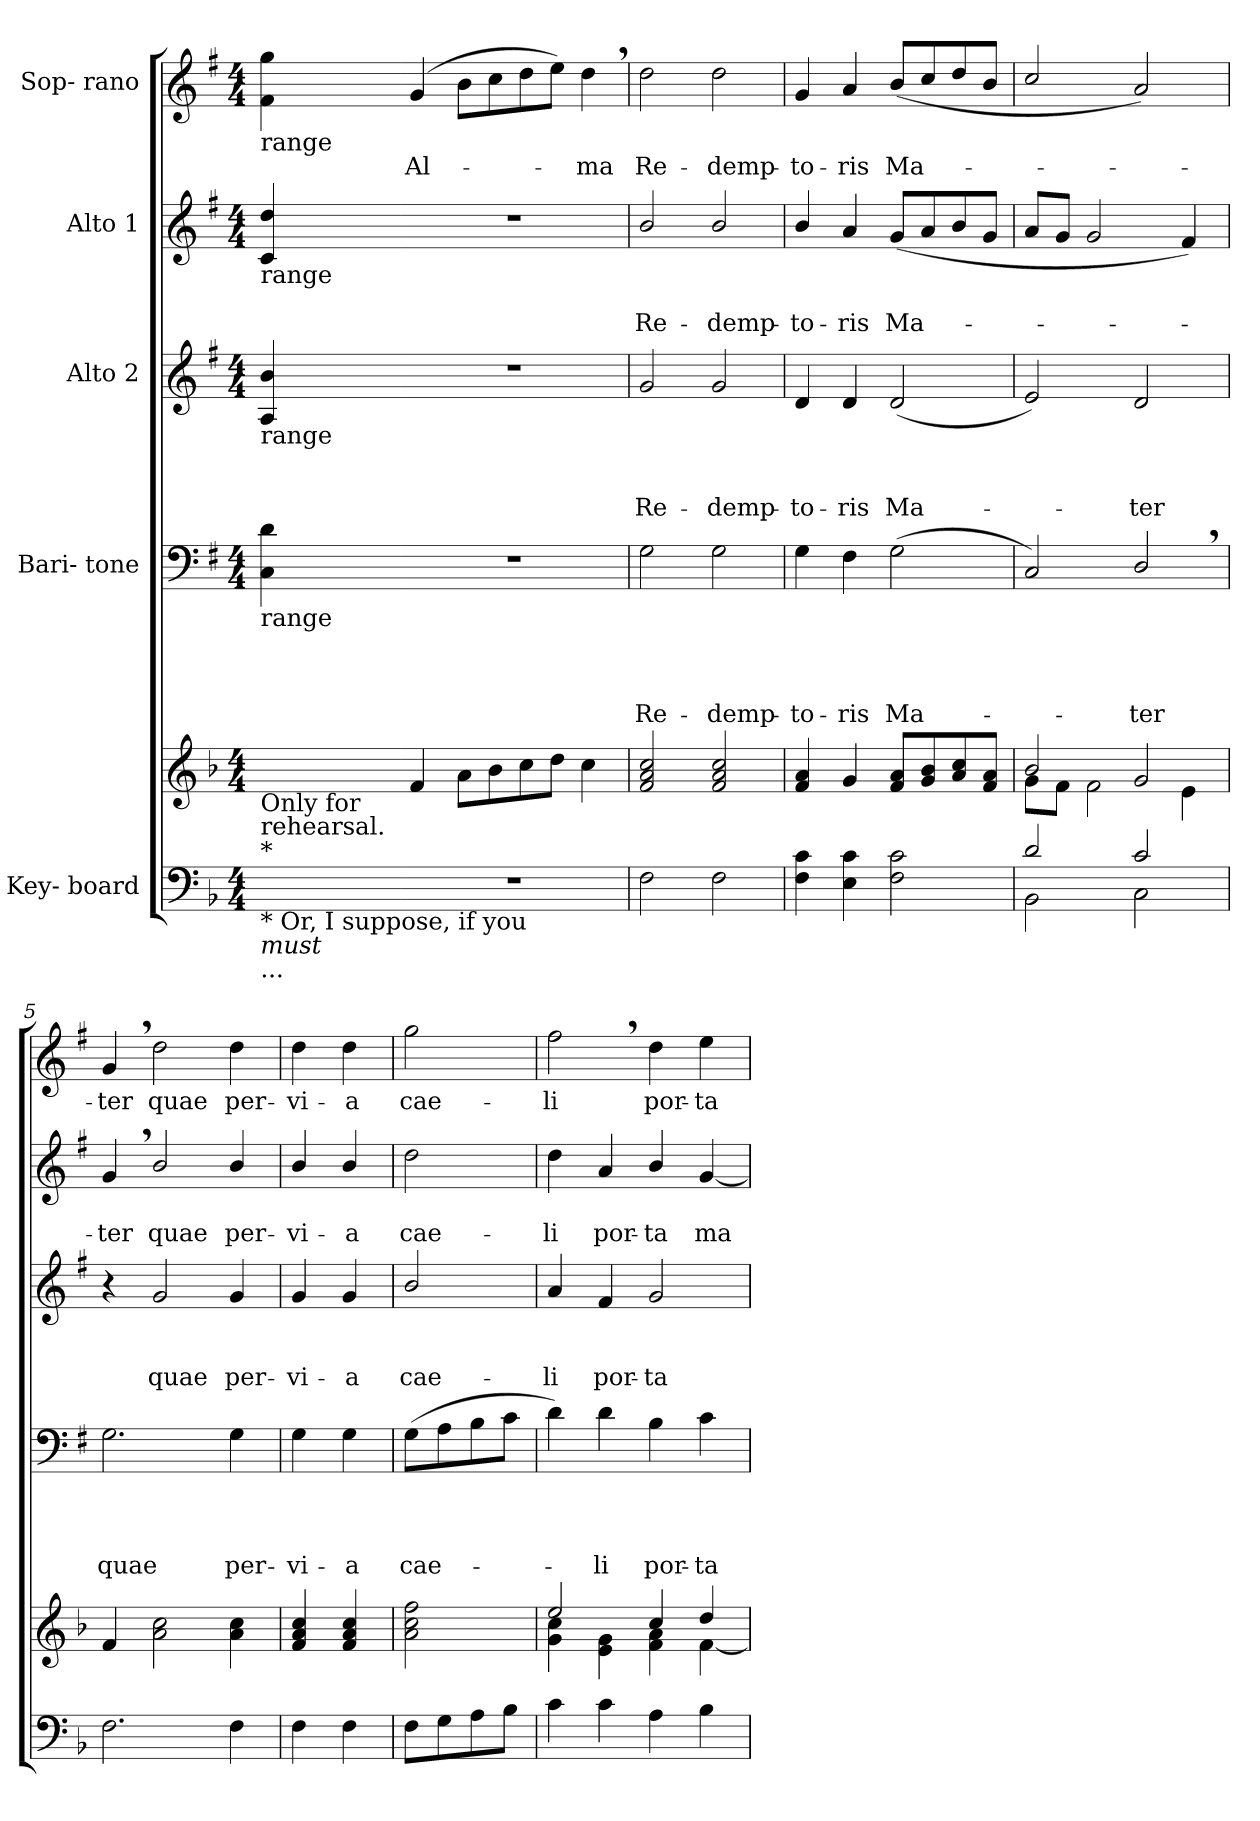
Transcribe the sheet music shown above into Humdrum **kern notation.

**kern	**kern	**kern	**text	**text	**text	**text	**kern	**text	**text	**text	**kern	**text	**text	**kern	**text
*part5	*part5	*part4	*part4	*part4	*part4	*part4	*part3	*part3	*part3	*part3	*part2	*part2	*part2	*part1	*part1
*staff6	*staff5	*staff4	*staff4	*staff4	*staff4	*staff4	*staff3	*staff3	*staff3	*staff3	*staff2	*staff2	*staff2	*staff1	*staff1
*I"Key- board	*	*I"Bari- tone	*	*	*	*	*I"Alto 2	*	*	*	*I"Alto 1	*	*	*I"Sop- rano	*
!!LO:PB:g=z
*clefF4	*clefG2	*clefF4	*	*	*	*	*clefG2	*	*	*	*clefG2	*	*	*clefG2	*
*	*	*ITrd1c2	*	*	*	*	*ITrd1c2	*	*	*	*ITrd1c2	*	*	*ITrd1c2	*
*k[b-]	*k[b-]	*k[b-]	*	*	*	*	*k[b-]	*	*	*	*k[b-]	*	*	*k[b-]	*
*F:	*F:	*F:	*	*	*	*	*F:	*	*	*	*F:	*	*	*F:	*
*M4/4	*M4/4	*M4/4	*	*	*	*	*M4/4	*	*	*	*M4/4	*	*	*M4/4	*
=	=	=	=	=	=	=	=	=	=	=	=	=	=	=	=
!	!	!	!	!	!	!	!	!	!	!	!	!	!	!LO:TX:b:t=range	!
!	!	!	!	!	!	!	!	!	!	!	!LO:TX:b:t=range	!	!	!	!
!	!	!	!	!	!	!	!LO:TX:b:t=range	!	!	!	!	!	!	!	!
!	!	!LO:TX:b:t=range	!	!	!	!	!	!	!	!	!	!	!	!	!
!	!LO:TX:b:t=Only for\nrehearsal.	!	!	!	!	!	!	!	!	!	!	!	!	!	!
!	!LO:TX:b:t=*	!	!	!	!	!	!	!	!	!	!	!	!	!	!
!LO:TX:b:t=* Or, I suppose, if you	!	!	!	!	!	!	!	!	!	!	!	!	!	!	!
!LO:TX:b:i:t=must	!	!	!	!	!	!	!	!	!	!	!	!	!	!	!
!LO:TX:b:t=...	!	!	!	!	!	!	!	!	!	!	!	!	!	!	!
1ryy	1ryy	4BB-! 4c!	.	.	.	.	4G! 4a!	.	.	.	4B-! 4cc!	.	.	4e! 4ff!	.
.	.	2.ryy	.	.	.	.	2.ryy	.	.	.	2.ryy	.	.	2.ryy	.
=1-	=1-	=1-	=1-	=1-	=1-	=1-	=1-	=1-	=1-	=1-	=1-	=1-	=1-	=1-	=1-
!	!	!	!	!	!	!	!	!	!	!	!	!	!	!	!LO:LY:b
1r	4f/	1r	.	.	.	.	1r	.	.	.	1r	.	.	(>4f/	Al-
.	8a\L	.	.	.	.	.	.	.	.	.	.	.	.	8a\L	.
.	8b-\	.	.	.	.	.	.	.	.	.	.	.	.	8b-\	.
.	8cc\	.	.	.	.	.	.	.	.	.	.	.	.	8cc\	.
.	8dd\J	.	.	.	.	.	.	.	.	.	.	.	.	8dd\J)	.
!	!	!	!	!	!	!	!	!	!	!	!	!	!	!	!LO:LY:b
.	4cc\	.	.	.	.	.	.	.	.	.	.	.	.	4cc,>\	-ma
=2	=2	=2	=2	=2	=2	=2	=2	=2	=2	=2	=2	=2	=2	=2	=2
!	!	!	!	!	!	!LO:LY:b	!	!	!	!LO:LY:b	!	!	!LO:LY:b	!	!LO:LY:b
2F\	2f/ 2a/ 2cc/	2F\	.	.	.	Re-	2f/	.	.	Re-	2a/	.	Re-	2cc\	Re-
!	!	!	!	!	!	!LO:LY:b	!	!	!	!LO:LY:b	!	!	!LO:LY:b	!	!LO:LY:b
2F\	2f/ 2a/ 2cc/	2F\	.	.	.	-demp-	2f/	.	.	-demp-	2a/	.	-demp-	2cc\	-demp-
=3	=3	=3	=3	=3	=3	=3	=3	=3	=3	=3	=3	=3	=3	=3	=3
!	!	!	!	!	!	!LO:LY:b	!	!	!	!LO:LY:b	!	!	!LO:LY:b	!	!LO:LY:b
4F\ 4c\	4f/ 4a/	4F\	.	.	.	-to-	4c/	.	.	-to-	4a/	.	-to-	4f/	-to-
!	!	!	!	!	!	!LO:LY:b	!	!	!	!LO:LY:b	!	!	!LO:LY:b	!	!LO:LY:b
4E\ 4c\	4g/	4E\	.	.	.	-ris	4c/	.	.	-ris	4g/	.	-ris	4g/	-ris
!	!	!	!	!	!	!LO:LY:b	!	!	!	!LO:LY:b	!	!	!LO:LY:b	!	!LO:LY:b
2F\ 2c\	8f/ 8a/L	(>2F\	.	.	.	Ma-	(>2c/	.	.	Ma-	(<8f/L	.	Ma-	(<8a/L	Ma-
.	8g/ 8b-/	.	.	.	.	.	.	.	.	.	8g/	.	.	8b-/	.
.	8a/ 8cc/	.	.	.	.	.	.	.	.	.	8a/	.	.	8cc/	.
.	8f/ 8a/J	.	.	.	.	.	.	.	.	.	8f/J	.	.	8a/J	.
=4	=4	=4	=4	=4	=4	=4	=4	=4	=4	=4	=4	=4	=4	=4	=4
*^	*^	*	*	*	*	*	*	*	*	*	*	*	*	*	*
2d/	2BB-\	2b-/	8g\L	2BB-/)	.	.	.	.	2d/)	.	.	.	8g/L	.	.	2b-/	.
.	.	.	8f\J	.	.	.	.	.	.	.	.	.	8f/J	.	.	.	.
.	.	.	2f\	.	.	.	.	.	.	.	.	.	2f/	.	.	.	.
!	!	!	!	!	!	!	!	!LO:LY:b	!	!	!	!LO:LY:b	!	!	!	!	!
2c/	2C\	2g/	.	2C,>/	.	.	.	-ter	2c/	.	.	-ter	.	.	.	2g/)	.
.	.	.	4e\	.	.	.	.	.	.	.	.	.	4e/)	.	.	.	.
*v	*v	*	*	*	*	*	*	*	*	*	*	*	*	*	*	*	*
=5	=5	=5	=5	=5	=5	=5	=5	=5	=5	=5	=5	=5	=5	=5	=5	=5
!	!	!	!	!	!	!	!LO:LY:b	!	!	!	!	!	!	!LO:LY:b	!	!LO:LY:b
*	*v	*v	*	*	*	*	*	*	*	*	*	*	*	*	*	*
2.F\	4f/	2.F\	.	.	.	quae	4r	.	.	.	4f,>/	.	-ter	4f,>/	-ter
!	!	!	!	!	!	!	!	!	!	!LO:LY:b	!	!	!LO:LY:b	!	!LO:LY:b
.	2a\ 2cc\	.	.	.	.	.	2f/	.	.	quae	2a/	.	quae	2cc\	quae
!	!	!	!	!	!	!LO:LY:b	!	!	!	!LO:LY:b	!	!	!LO:LY:b	!	!LO:LY:b
4F\	4a\ 4cc\	4F\	.	.	.	per-	4f/	.	.	per-	4a/	.	per-	4cc\	per-
=6	=6	=6	=6	=6	=6	=6	=6	=6	=6	=6	=6	=6	=6	=6	=6
!	!	!	!	!	!	!LO:LY:b	!	!	!	!LO:LY:b	!	!	!LO:LY:b	!	!LO:LY:b
4F\	4f/ 4a/ 4cc/	4F\	.	.	.	-vi-	4f/	.	.	-vi-	4a/	.	-vi-	4cc\	-vi-
!	!	!	!	!	!	!LO:LY:b	!	!	!	!LO:LY:b	!	!	!LO:LY:b	!	!LO:LY:b
4F\	4f/ 4a/ 4cc/	4F\	.	.	.	-a	4f/	.	.	-a	4a/	.	-a	4cc\	-a
!!LO:LB:g=z
=6X1	=6X1	=6X1	=6X1	=6X1	=6X1	=6X1	=6X1	=6X1	=6X1	=6X1	=6X1	=6X1	=6X1	=6X1	=6X1
!	!	!	!	!	!	!LO:LY:b	!	!	!	!LO:LY:b	!	!	!LO:LY:b	!	!LO:LY:b
8F\L	2a\ 2cc\ 2ff\	(>8F\L	.	.	.	cae-	2a/	.	.	cae-	2cc\	.	cae-	2ff\	cae-
8G\	.	8G\	.	.	.	.	.	.	.	.	.	.	.	.	.
8A\	.	8A\	.	.	.	.	.	.	.	.	.	.	.	.	.
8B-\J	.	8B-\J	.	.	.	.	.	.	.	.	.	.	.	.	.
=7	=7	=7	=7	=7	=7	=7	=7	=7	=7	=7	=7	=7	=7	=7	=7
*	*^	*	*	*	*	*	*	*	*	*	*	*	*	*	*
!	!	!	!	!	!	!	!	!	!	!	!LO:LY:b	!	!	!LO:LY:b	!	!LO:LY:b
4c\	2ee/	4g\ 4cc\	4c\)	.	.	.	.	4g/	.	.	-li	4cc\	.	-li	2ee,>\	-li
!	!	!	!	!	!	!	!LO:LY:b	!	!	!	!LO:LY:b	!	!	!LO:LY:b	!	!
4c\	.	4e\ 4g\	4c\	.	.	.	-li	4e/	.	.	por-	4g/	.	por-	.	.
!	!	!	!	!	!	!	!LO:LY:b	!	!	!	!LO:LY:b	!	!	!LO:LY:b	!	!LO:LY:b
4A\	4cc/	4f\ 4a\	4A\	.	.	.	por-	2f/	.	.	-ta	4a/	.	-ta	4cc\	por-
!	!	!	!	!	!	!	!LO:LY:b	!	!	!	!	!	!	!LO:LY:b	!	!LO:LY:b
4B-\	4dd/	[<4f\	4B-\	.	.	.	-ta	.	.	.	.	[4f/	.	ma-	4dd\	-ta
*	*v	*v	*	*	*	*	*	*	*	*	*	*	*	*	*	*
=	=	=	=	=	=	=	=	=	=	=	=	=	=	=	=
*-	*-	*-	*-	*-	*-	*-	*-	*-	*-	*-	*-	*-	*-	*-	*-
